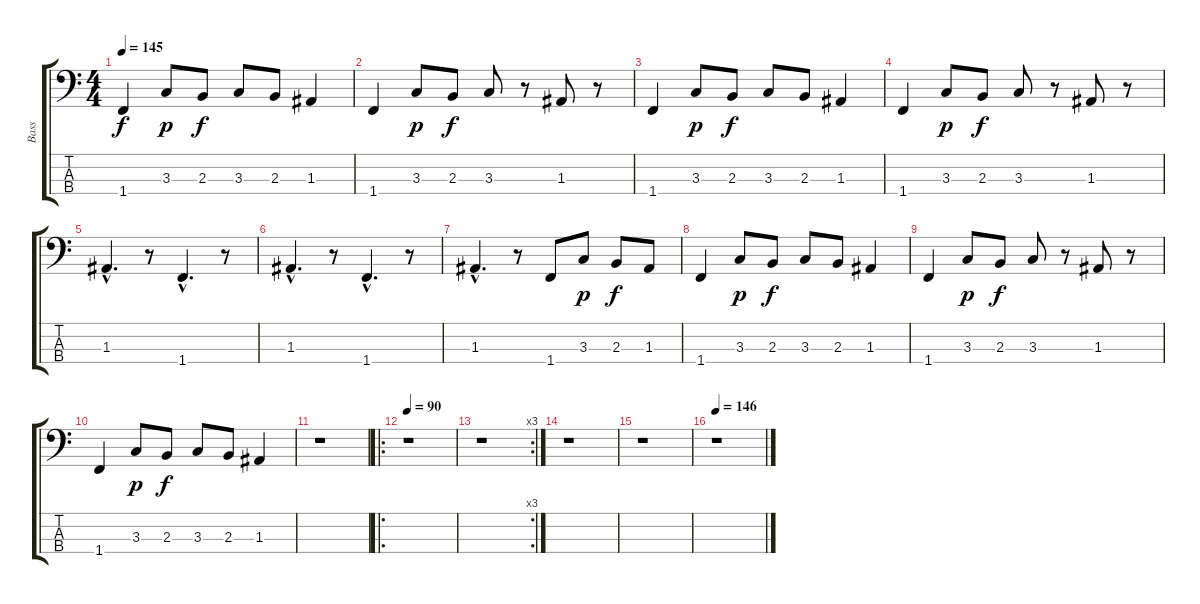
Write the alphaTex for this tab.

\track ("Bass" "Bass") {instrument electricbassfinger}
\staff {score tabs}
\tuning (G2 D2 A1 E1) {hide}
\ts (4 4)
\tempo 145
\clef f4
\ks c
1.4.4{dy f} 3.3.8{dy p} 2.3.8{dy f} 3.3.8 2.3.8 1.3.4 |
1.4.4 3.3.8{dy p} 2.3.8{dy f} 3.3.8 r.8 1.3.8 r.8 |
1.4.4 3.3.8{dy p} 2.3.8{dy f} 3.3.8 2.3.8 1.3.4 |
1.4.4 3.3.8{dy p} 2.3.8{dy f} 3.3.8 r.8 1.3.8 r.8 |
1.3{hac}.4{d} r.8 1.4{hac}.4{d} r.8 |
1.3{hac}.4{d} r.8 1.4{hac}.4{d} r.8 |
1.3{hac}.4{d} r.8 1.4.8 3.3.8{dy p} 2.3.8{dy f} 1.3.8 |
1.4.4 3.3.8{dy p} 2.3.8{dy f} 3.3.8 2.3.8 1.3.4 |
1.4.4 3.3.8{dy p} 2.3.8{dy f} 3.3.8 r.8 1.3.8 r.8 |
1.4.4 3.3.8{dy p} 2.3.8{dy f} 3.3.8 2.3.8 1.3.4 |
r.1 |
\ro
\tempo 90
r.1 |
\rc 3
r.1 |
r.1 |
r.1 |
\tempo 146
r.1
